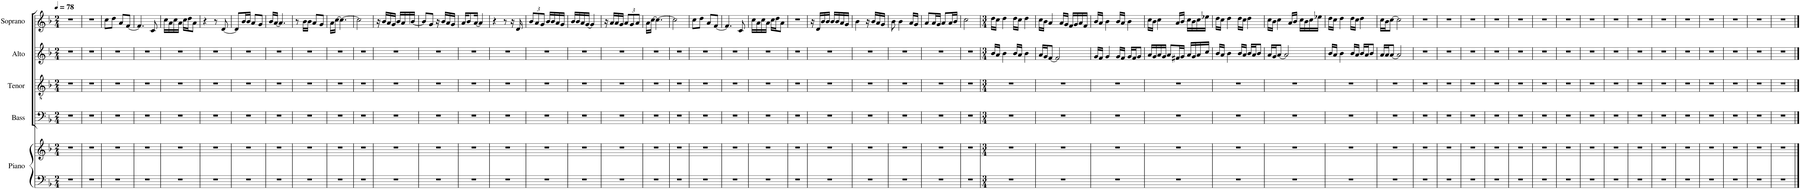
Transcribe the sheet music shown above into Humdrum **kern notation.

**kern	**kern	**kern	**kern	**kern	**kern
*part5	*part5	*part4	*part3	*part2	*part1
*staff6	*staff5	*staff4	*staff3	*staff2	*staff1
*I"Piano	*	*I"Bass	*I"Tenor	*I"Alto	*I"Soprano
*I'Pno.	*	*I'B.	*I'T.	*I'A.	*I'S.
*clefF4	*clefG2	*clefF4	*clefGv2	*clefG2	*clefG2
*k[b-]	*k[b-]	*k[b-]	*k[b-]	*k[b-]	*k[b-]
*M2/4	*M2/4	*M2/4	*M2/4	*M2/4	*M2/4
*MM78	*MM78	*MM78	*MM78	*MM78	*MM78
=1	=1	=1	=1	=1	=1
2r	2r	2r	2r	2r	2r
=2	=2	=2	=2	=2	=2
2r	2r	2r	2r	2r	2r
=3	=3	=3	=3	=3	=3
2r	2r	2r	2r	2r	8cc\L
.	.	.	.	.	8dd\J
.	.	.	.	.	8a/L
.	.	.	.	.	[8f/J
=4	=4	=4	=4	=4	=4
2r	2r	2r	2r	2r	4.f/]
.	.	.	.	.	8c/
=5	=5	=5	=5	=5	=5
2r	2r	2r	2r	2r	16cc\LL
.	.	.	.	.	16a\
.	.	.	.	.	16cc\
.	.	.	.	.	16a\JJ
.	.	.	.	.	16cc\LL
.	.	.	.	.	16dd\J
.	.	.	.	.	8a\J
=6	=6	=6	=6	=6	=6
2r	2r	2r	2r	2r	4r
.	.	.	.	.	8r
.	.	.	.	.	[8d/
=7	=7	=7	=7	=7	=7
2r	2r	2r	2r	2r	8d/L]
.	.	.	.	.	16b-/L
.	.	.	.	.	16b-/JJ
.	.	.	.	.	8a/L
.	.	.	.	.	8g/J
=8	=8	=8	=8	=8	=8
2r	2r	2r	2r	2r	16b-/LL
.	.	.	.	.	[16a/JJ
.	.	.	.	.	4.a/]
=9	=9	=9	=9	=9	=9
2r	2r	2r	2r	2r	8r
.	.	.	.	.	16b-\LL
.	.	.	.	.	16b-\JJ
.	.	.	.	.	8a/L
.	.	.	.	.	8g/J
=10	=10	=10	=10	=10	=10
2r	2r	2r	2r	2r	16a\LL
.	.	.	.	.	[16cc\JJ
.	.	.	.	.	4.cc\_
=11	=11	=11	=11	=11	=11
2r	2r	2r	2r	2r	2cc\]
=12	=12	=12	=12	=12	=12
2r	2r	2r	2r	2r	16r
.	.	.	.	.	16b-/LL
.	.	.	.	.	16a/
.	.	.	.	.	16g/JJ
.	.	.	.	.	16b-/LL
.	.	.	.	.	16a/
.	.	.	.	.	16g/
.	.	.	.	.	[16b-/JJ
=13	=13	=13	=13	=13	=13
2r	2r	2r	2r	2r	8b-/L]
.	.	.	.	.	8g/J
.	.	.	.	.	16r
.	.	.	.	.	16b-/LL
.	.	.	.	.	16a/
.	.	.	.	.	16g/JJ
=14	=14	=14	=14	=14	=14
2r	2r	2r	2r	2r	16a/KL
.	.	.	.	.	8b-/
.	.	.	.	.	[16a/Jk
.	.	.	.	.	4a/]
=15	=15	=15	=15	=15	=15
2r	2r	2r	2r	2r	4r
.	.	.	.	.	8r
.	.	.	.	.	16r
.	.	.	.	.	16d/
=16	=16	=16	=16	=16	=16
*	*	*	*	*	*Xbrackettup
2r	2r	2r	2r	2r	12b-/L
.	.	.	.	.	12a/
.	.	.	.	.	12g/J
.	.	.	.	.	16b-/LL
.	.	.	.	.	16b-/
.	.	.	.	.	16a/
.	.	.	.	.	16g/JJ
=17	=17	=17	=17	=17	=17
2r	2r	2r	2r	2r	16b-/LL
.	.	.	.	.	16b-/
.	.	.	.	.	16a/
.	.	.	.	.	[16g/JJ
.	.	.	.	.	4g/]
=18	=18	=18	=18	=18	=18
2r	2r	2r	2r	2r	16r
.	.	.	.	.	16a/LL
.	.	.	.	.	16a/
.	.	.	.	.	16g/JJ
.	.	.	.	.	12a/L
.	.	.	.	.	12g/
.	.	.	.	.	12a/J
=19	=19	=19	=19	=19	=19
2r	2r	2r	2r	2r	16a\LL
.	.	.	.	.	[16cc\JJ
.	.	.	.	.	4.cc\_
=20	=20	=20	=20	=20	=20
2r	2r	2r	2r	2r	2cc\]
=21	=21	=21	=21	=21	=21
2r	2r	2r	2r	2r	8cc\L
.	.	.	.	.	8dd\J
.	.	.	.	.	8a/L
.	.	.	.	.	[8f/J
=22	=22	=22	=22	=22	=22
2r	2r	2r	2r	2r	4.f/]
.	.	.	.	.	8c/
=23	=23	=23	=23	=23	=23
2r	2r	2r	2r	2r	16cc\LL
.	.	.	.	.	16a\
.	.	.	.	.	16cc\
.	.	.	.	.	16a\JJ
.	.	.	.	.	16cc\LL
.	.	.	.	.	16dd\J
.	.	.	.	.	8a\J
=24	=24	=24	=24	=24	=24
2r	2r	2r	2r	2r	2r
=25	=25	=25	=25	=25	=25
2r	2r	2r	2r	2r	16r
.	.	.	.	.	16d/LL
.	.	.	.	.	16b-/
.	.	.	.	.	16b-/JJ
.	.	.	.	.	16b-/LL
.	.	.	.	.	16b-/
.	.	.	.	.	16a/
.	.	.	.	.	16g/JJ
=26	=26	=26	=26	=26	=26
2r	2r	2r	2r	2r	4b-\
.	.	.	.	.	16r
.	.	.	.	.	16b-/LL
.	.	.	.	.	16a/
.	.	.	.	.	16g/JJ
=27	=27	=27	=27	=27	=27
2r	2r	2r	2r	2r	8b-\
.	.	.	.	.	4b-\
.	.	.	.	.	16a/LL
.	.	.	.	.	16g/JJ
=28	=28	=28	=28	=28	=28
2r	2r	2r	2r	2r	8a/L
.	.	.	.	.	16a/L
.	.	.	.	.	16g/JJ
.	.	.	.	.	8a/L
.	.	.	.	.	16a/L
.	.	.	.	.	16b-/JJ
=29	=29	=29	=29	=29	=29
2r	2r	2r	2r	2r	2cc\
=30	=30	=30	=30	=30	=30
*M3/4	*M3/4	*M3/4	*M3/4	*M3/4	*M3/4
2.r	2.r	2.r	2.r	16b-/LL	16dd\LL
.	.	.	.	16a/JJ	16cc\JJ
.	.	.	.	4b-\	4dd\
.	.	.	.	16b-/LL	16dd\LL
.	.	.	.	16a/JJ	16cc\JJ
.	.	.	.	4b-\	4dd\
=31	=31	=31	=31	=31	=31
2.r	2.r	2.r	2.r	16a/LL	16cc\LL
.	.	.	.	16g/J	16b-\JJ
.	.	.	.	[8f/J	4a/
.	.	.	.	2f/]	.
.	.	.	.	.	16a/LL
.	.	.	.	.	16g/JJ
.	.	.	.	.	16f/LL
.	.	.	.	.	16g/
.	.	.	.	.	16a/
.	.	.	.	.	16f/JJ
=32	=32	=32	=32	=32	=32
2.r	2.r	2.r	2.r	16g/LL	16b-/LL
.	.	.	.	16f/JJ	16a/JJ
.	.	.	.	4g/	4b-\
.	.	.	.	16g/LL	16b-/LL
.	.	.	.	16f/JJ	16a/JJ
.	.	.	.	16g/LL	4b-\
.	.	.	.	16f/J	.
.	.	.	.	8g/J	.
=33	=33	=33	=33	=33	=33
2.r	2.r	2.r	2.r	16a/LL	16cc\LL
.	.	.	.	16g/	16b-\JJ
.	.	.	.	16a/	4cc\
.	.	.	.	16g/JJ	.
.	.	.	.	8a/L	.
.	.	.	.	16f#X/L	16a/LL
.	.	.	.	16g/JJ	16b-/JJ
.	.	.	.	16a/LL	16cc\LL
.	.	.	.	16g/	16b-\
.	.	.	.	16a/	16cc\
.	.	.	.	16cc/JJ	16ee-X\JJ
=34	=34	=34	=34	=34	=34
2.r	2.r	2.r	2.r	16b-/LL	16dd\LL
.	.	.	.	16a/JJ	16cc\JJ
.	.	.	.	4b-\	4dd\
.	.	.	.	16b-/LL	16dd\LL
.	.	.	.	16a/JJ	16cc\JJ
.	.	.	.	16b-/LL	4dd\
.	.	.	.	16a/J	.
.	.	.	.	8b-/J	.
=35	=35	=35	=35	=35	=35
2.r	2.r	2.r	2.r	16a/LL	16cc\LL
.	.	.	.	16g/J	16b-\JJ
.	.	.	.	[8a/J	4cc\
.	.	.	.	2a/]	.
.	.	.	.	.	16a/LL
.	.	.	.	.	16b-/JJ
.	.	.	.	.	16cc\LL
.	.	.	.	.	16b-\
.	.	.	.	.	16cc\
.	.	.	.	.	16ee-X\JJ
=36	=36	=36	=36	=36	=36
2.r	2.r	2.r	2.r	16b-/LL	16dd\LL
.	.	.	.	16a/JJ	16cc\JJ
.	.	.	.	4b-\	4dd\
.	.	.	.	16b-/LL	16dd\LL
.	.	.	.	16a/JJ	16cc\JJ
.	.	.	.	16b-/LL	4dd\
.	.	.	.	16a/J	.
.	.	.	.	8b-/J	.
=37	=37	=37	=37	=37	=37
2.r	2.r	2.r	2.r	16a/LL	16cc\LL
.	.	.	.	16a/J	16b-\J
.	.	.	.	[8a/J	[8cc\J
.	.	.	.	2a/]	2cc\]
=38	=38	=38	=38	=38	=38
2.r	2.r	2.r	2.r	2.r	2.r
=39	=39	=39	=39	=39	=39
2.r	2.r	2.r	2.r	2.r	2.r
=40	=40	=40	=40	=40	=40
2.r	2.r	2.r	2.r	2.r	2.r
=41	=41	=41	=41	=41	=41
2.r	2.r	2.r	2.r	2.r	2.r
=42	=42	=42	=42	=42	=42
2.r	2.r	2.r	2.r	2.r	2.r
=43	=43	=43	=43	=43	=43
2.r	2.r	2.r	2.r	2.r	2.r
=44	=44	=44	=44	=44	=44
2.r	2.r	2.r	2.r	2.r	2.r
=45	=45	=45	=45	=45	=45
2.r	2.r	2.r	2.r	2.r	2.r
=46	=46	=46	=46	=46	=46
2.r	2.r	2.r	2.r	2.r	2.r
=47	=47	=47	=47	=47	=47
2.r	2.r	2.r	2.r	2.r	2.r
=48	=48	=48	=48	=48	=48
2.r	2.r	2.r	2.r	2.r	2.r
=49	=49	=49	=49	=49	=49
2.r	2.r	2.r	2.r	2.r	2.r
=50	=50	=50	=50	=50	=50
2.r	2.r	2.r	2.r	2.r	2.r
=51	=51	=51	=51	=51	=51
2.r	2.r	2.r	2.r	2.r	2.r
=52	=52	=52	=52	=52	=52
2.r	2.r	2.r	2.r	2.r	2.r
=53	=53	=53	=53	=53	=53
2.r	2.r	2.r	2.r	2.r	2.r
==	==	==	==	==	==
*-	*-	*-	*-	*-	*-
